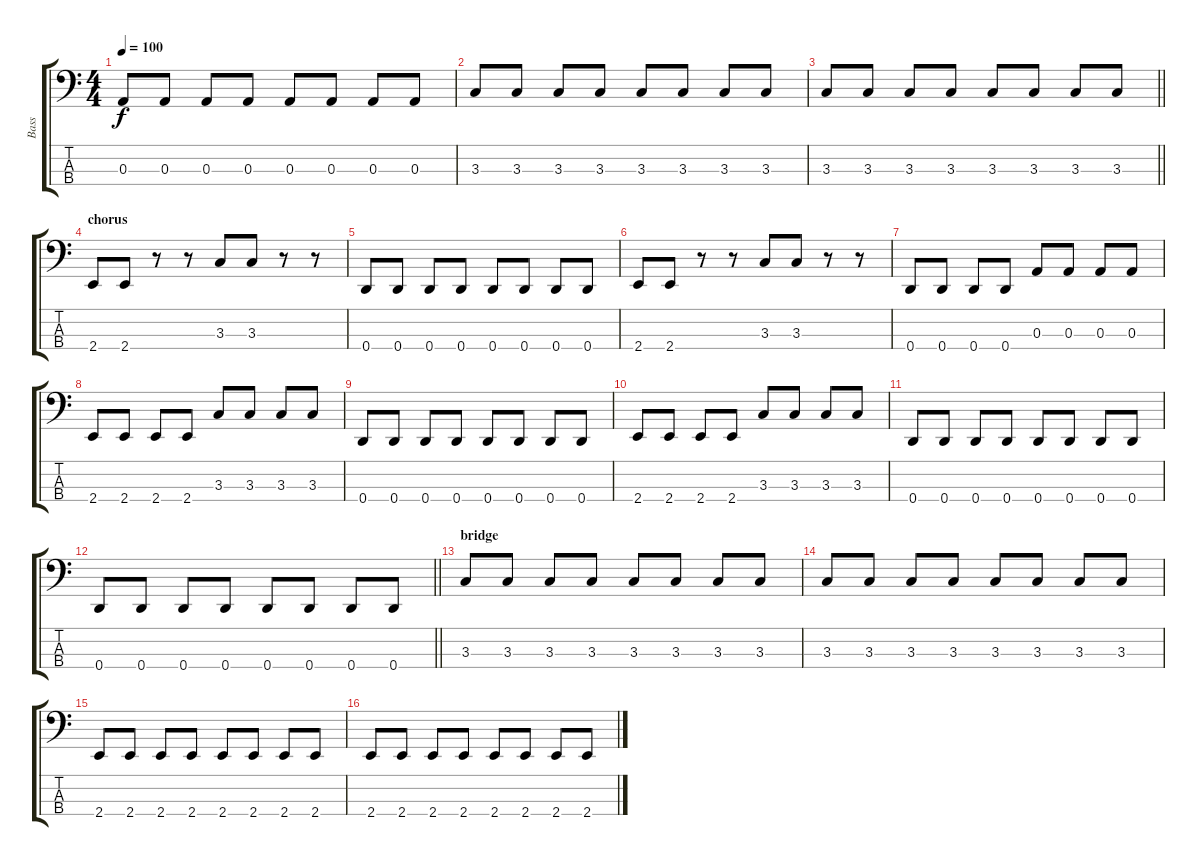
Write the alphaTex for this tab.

\track ("Bass" "Bass") {instrument electricbassfinger}
\staff {score tabs}
\tuning (G2 D2 A1 D1) {hide}
\ts (4 4)
\tempo 100
\clef f4
\ks c
0.3.8{dy f} 0.3.8 0.3.8 0.3.8 0.3.8 0.3.8 0.3.8 0.3.8 |
3.3.8 3.3.8 3.3.8 3.3.8 3.3.8 3.3.8 3.3.8 3.3.8 |
\barLineRight lightlight
3.3.8 3.3.8 3.3.8 3.3.8 3.3.8 3.3.8 3.3.8 3.3.8 |
\section ("" "chorus")
2.4.8 2.4.8 r.8 r.8 3.3.8 3.3.8 r.8 r.8 |
0.4.8 0.4.8 0.4.8 0.4.8 0.4.8 0.4.8 0.4.8 0.4.8 |
2.4.8 2.4.8 r.8 r.8 3.3.8 3.3.8 r.8 r.8 |
0.4.8 0.4.8 0.4.8 0.4.8 0.3.8 0.3.8 0.3.8 0.3.8 |
2.4.8 2.4.8 2.4.8 2.4.8 3.3.8 3.3.8 3.3.8 3.3.8 |
0.4.8 0.4.8 0.4.8 0.4.8 0.4.8 0.4.8 0.4.8 0.4.8 |
2.4.8 2.4.8 2.4.8 2.4.8 3.3.8 3.3.8 3.3.8 3.3.8 |
0.4.8 0.4.8 0.4.8 0.4.8 0.4.8 0.4.8 0.4.8 0.4.8 |
\barLineRight lightlight
0.4.8 0.4.8 0.4.8 0.4.8 0.4.8 0.4.8 0.4.8 0.4.8 |
\section ("" "bridge")
3.3.8 3.3.8 3.3.8 3.3.8 3.3.8 3.3.8 3.3.8 3.3.8 |
3.3.8 3.3.8 3.3.8 3.3.8 3.3.8 3.3.8 3.3.8 3.3.8 |
2.4.8 2.4.8 2.4.8 2.4.8 2.4.8 2.4.8 2.4.8 2.4.8 |
2.4.8 2.4.8 2.4.8 2.4.8 2.4.8 2.4.8 2.4.8 2.4.8
